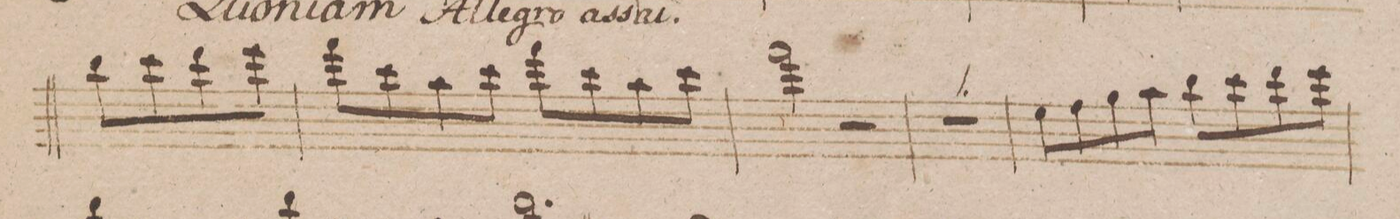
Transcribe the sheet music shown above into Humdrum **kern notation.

**kern	**dynam
*I"Flauto 2do	*
*clefG2	*
*k[b-]	*
*met(c)	*
*M4/4	*
8bb-\L	.
8ccc\	.
8ddd\	.
8eee\J	.
=135	=135
8fff\L	.
8ccc\	.
8aa\	.
8ccc\J	.
8fff\L	.
8ccc\	.
8aa\	.
8ccc\J	.
=136	=136
2fff\	.
2r	.
=137	=137
1r	.
=138	=138
8ee\L	.
8ff\	.
8gg\	.
8aa\J	.
8bb-\L	.
8ccc\	.
8ddd\	.
8eee\J	.
=139	=139
*-	*-
